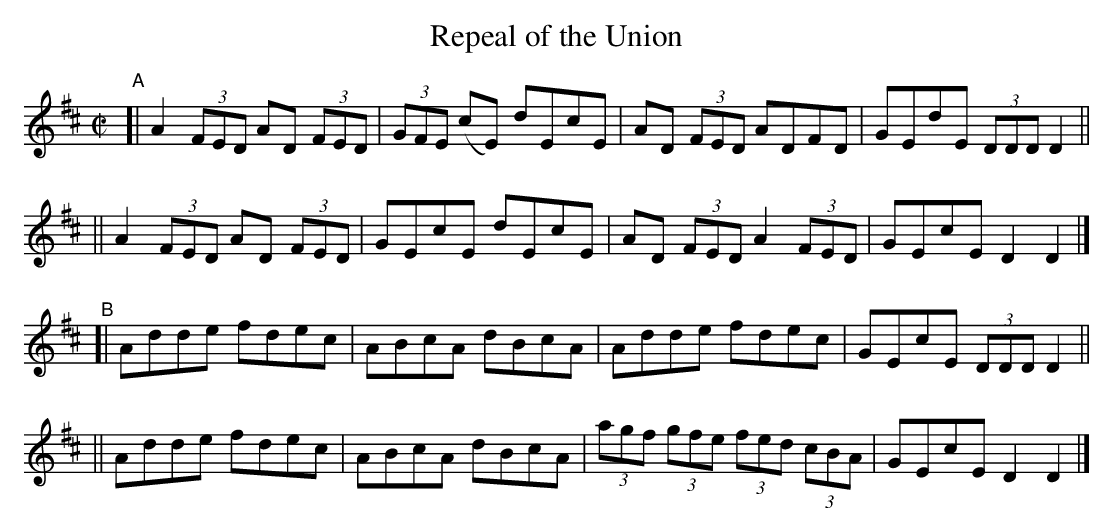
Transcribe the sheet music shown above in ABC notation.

X:1
T: Repeal of the Union
M: C|
L: 1/8
K: D
"^A"\
[| A2 (3FED AD (3FED | (3GFE (cE) dEcE | AD (3FED ADFD | GEdE (3DDD D2 ||
|| A2 (3FED AD (3FED | GEcE dEcE | AD (3FED A2 (3FED | GEcE D2D2 |]
"^B"\
[| Adde fdec | ABcA dBcA | Adde fdec | GEcE (3DDD D2 ||
|| Adde fdec | ABcA dBcA | (3agf (3gfe (3fed (3cBA | GEcE D2D2 |]
